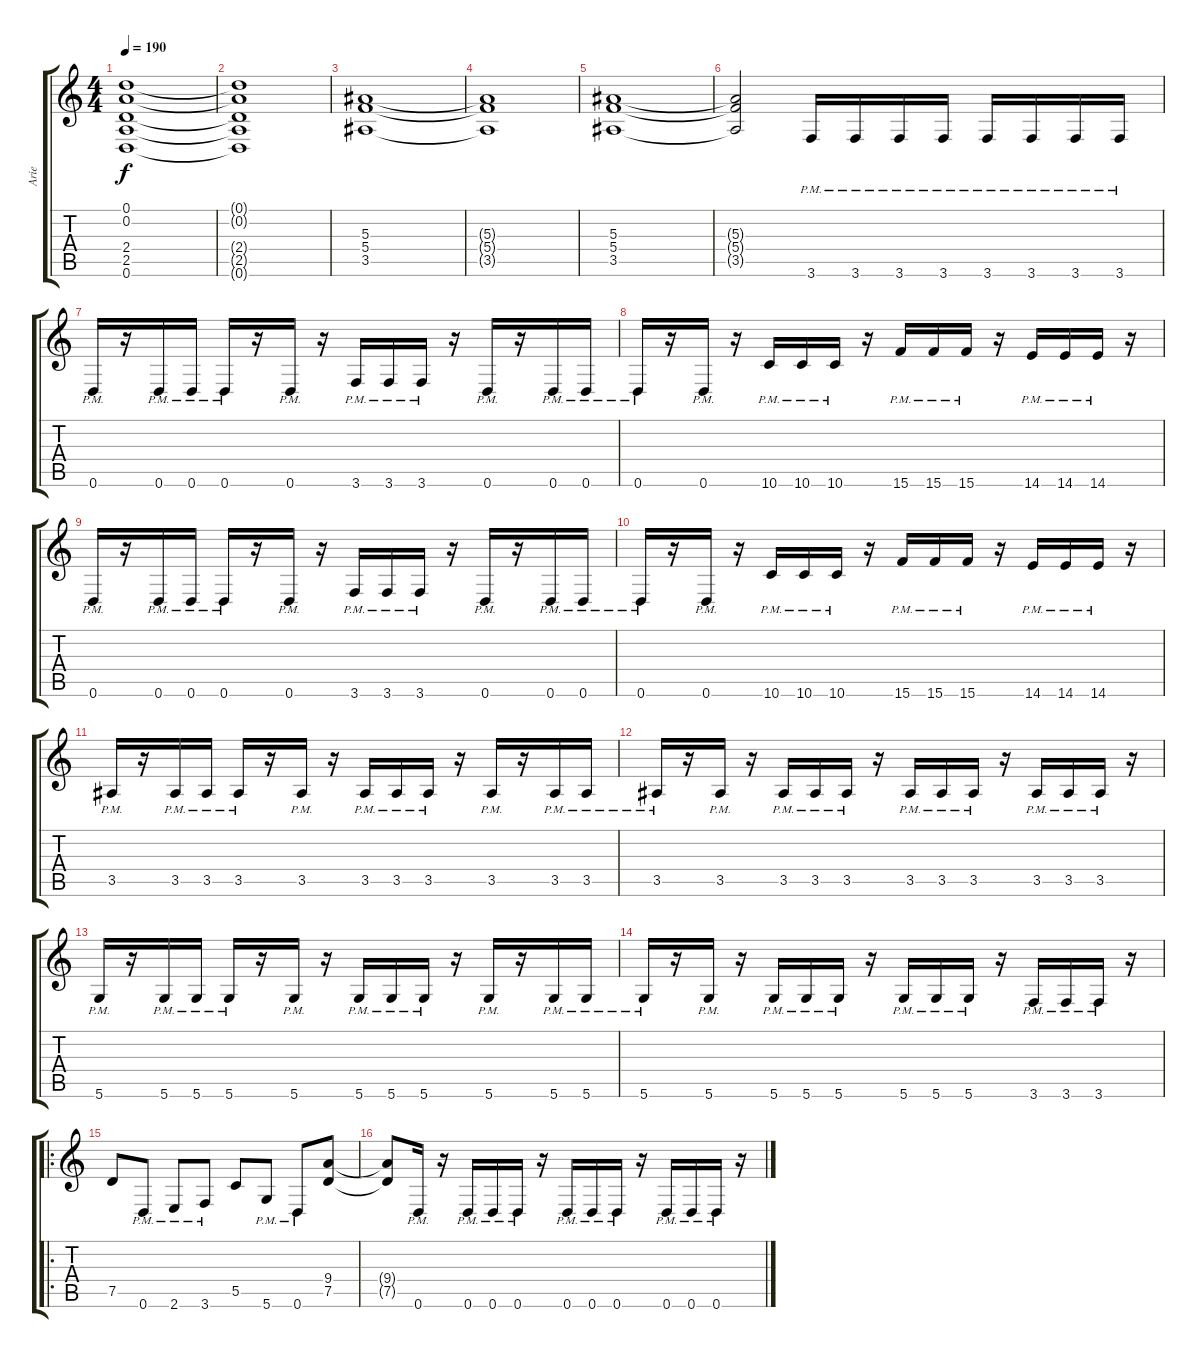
\track ("Arie" "Arie") {instrument overdrivenguitar}
\staff {score tabs}
\tuning (D4 A3 F3 C3 G2 D2) {hide}
\ts (4 4)
\tempo 190
\clef g2
\ks c
(0.1 0.2 2.4 2.5 0.6).1{dy f} |
(0.1{t} 0.2{t} 2.4{t} 2.5{t} 0.6{t}).1 |
(5.3 5.4 3.5).1 |
(5.3{t} 5.4{t} 3.5{t}).1 |
(5.3 5.4 3.5).1 |
(5.3{t} 5.4{t} 3.5{t}).2 3.6{pm}.16 3.6{pm}.16 3.6{pm}.16 3.6{pm}.16 3.6{pm}.16 3.6{pm}.16 3.6{pm}.16 3.6{pm}.16 |
0.6{pm}.16 r.16 0.6{pm}.16 0.6{pm}.16 0.6{pm}.16 r.16 0.6{pm}.16 r.16 3.6{pm}.16 3.6{pm}.16 3.6{pm}.16 r.16 0.6{pm}.16 r.16 0.6{pm}.16 0.6{pm}.16 |
0.6{pm}.16 r.16 0.6{pm}.16 r.16 10.6{pm}.16 10.6{pm}.16 10.6{pm}.16 r.16 15.6{pm}.16 15.6{pm}.16 15.6{pm}.16 r.16 14.6{pm}.16 14.6{pm}.16 14.6{pm}.16 r.16 |
0.6{pm}.16 r.16 0.6{pm}.16 0.6{pm}.16 0.6{pm}.16 r.16 0.6{pm}.16 r.16 3.6{pm}.16 3.6{pm}.16 3.6{pm}.16 r.16 0.6{pm}.16 r.16 0.6{pm}.16 0.6{pm}.16 |
0.6{pm}.16 r.16 0.6{pm}.16 r.16 10.6{pm}.16 10.6{pm}.16 10.6{pm}.16 r.16 15.6{pm}.16 15.6{pm}.16 15.6{pm}.16 r.16 14.6{pm}.16 14.6{pm}.16 14.6{pm}.16 r.16 |
3.5{pm}.16 r.16 3.5{pm}.16 3.5{pm}.16 3.5{pm}.16 r.16 3.5{pm}.16 r.16 3.5{pm}.16 3.5{pm}.16 3.5{pm}.16 r.16 3.5{pm}.16 r.16 3.5{pm}.16 3.5{pm}.16 |
3.5{pm}.16 r.16 3.5{pm}.16 r.16 3.5{pm}.16 3.5{pm}.16 3.5{pm}.16 r.16 3.5{pm}.16 3.5{pm}.16 3.5{pm}.16 r.16 3.5{pm}.16 3.5{pm}.16 3.5{pm}.16 r.16 |
5.6{pm}.16 r.16 5.6{pm}.16 5.6{pm}.16 5.6{pm}.16 r.16 5.6{pm}.16 r.16 5.6{pm}.16 5.6{pm}.16 5.6{pm}.16 r.16 5.6{pm}.16 r.16 5.6{pm}.16 5.6{pm}.16 |
5.6{pm}.16 r.16 5.6{pm}.16 r.16 5.6{pm}.16 5.6{pm}.16 5.6{pm}.16 r.16 5.6{pm}.16 5.6{pm}.16 5.6{pm}.16 r.16 3.6{pm}.16 3.6{pm}.16 3.6{pm}.16 r.16 |
\ro
7.5.8 0.6{pm}.8 2.6{pm}.8 3.6{pm}.8 5.5.8 5.6{pm}.8 0.6{pm}.8 (9.4 7.5).8 |
(9.4{t} 7.5{t}).8 0.6{pm}.16 r.16 0.6{pm}.16 0.6{pm}.16 0.6{pm}.16 r.16 0.6{pm}.16 0.6{pm}.16 0.6{pm}.16 r.16 0.6{pm}.16 0.6{pm}.16 0.6{pm}.16 r.16
